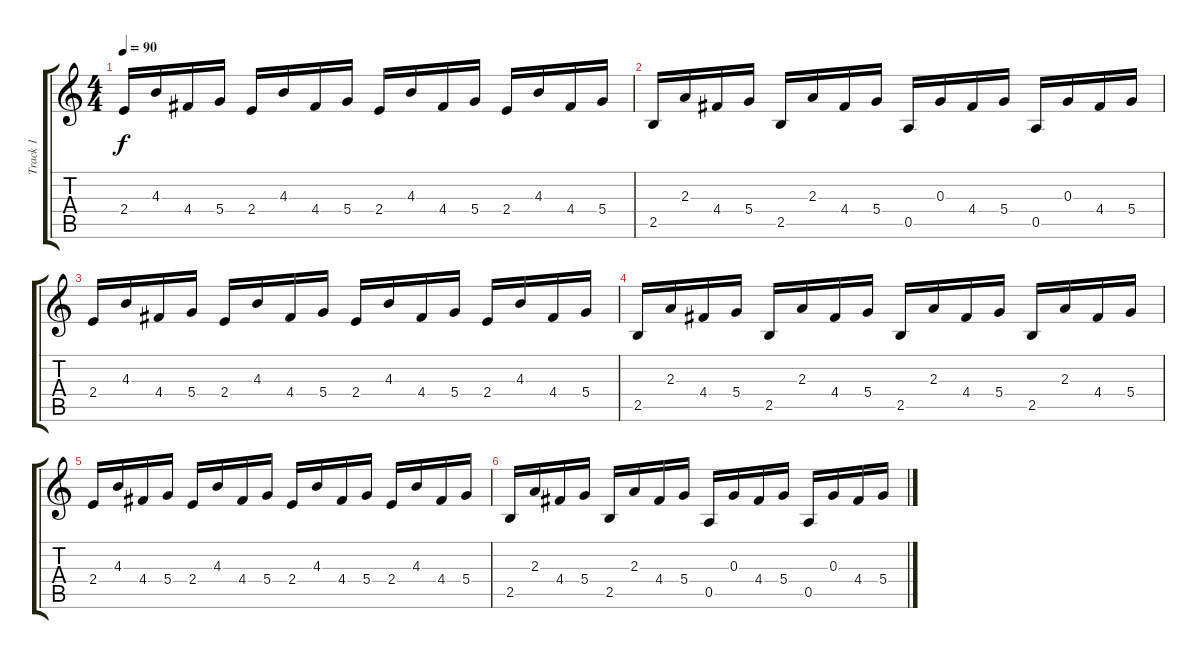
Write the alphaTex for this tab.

\track ("Track 1" "Track 1") {instrument acousticguitarnylon}
\staff {score tabs}
\tuning (E4 B3 G3 D3 A2 E2) {hide}
\ts (4 4)
\tempo 90
\clef g2
\ks c
2.4.16{dy f} 4.3.16 4.4.16 5.4.16 2.4.16 4.3.16 4.4.16 5.4.16 2.4.16 4.3.16 4.4.16 5.4.16 2.4.16 4.3.16 4.4.16 5.4.16 |
2.5.16 2.3.16 4.4.16 5.4.16 2.5.16 2.3.16 4.4.16 5.4.16 0.5.16 0.3.16 4.4.16 5.4.16 0.5.16 0.3.16 4.4.16 5.4.16 |
2.4.16 4.3.16 4.4.16 5.4.16 2.4.16 4.3.16 4.4.16 5.4.16 2.4.16 4.3.16 4.4.16 5.4.16 2.4.16 4.3.16 4.4.16 5.4.16 |
2.5.16 2.3.16 4.4.16 5.4.16 2.5.16 2.3.16 4.4.16 5.4.16 2.5.16 2.3.16 4.4.16 5.4.16 2.5.16 2.3.16 4.4.16 5.4.16 |
2.4.16 4.3.16 4.4.16 5.4.16 2.4.16 4.3.16 4.4.16 5.4.16 2.4.16 4.3.16 4.4.16 5.4.16 2.4.16 4.3.16 4.4.16 5.4.16 |
2.5.16 2.3.16 4.4.16 5.4.16 2.5.16 2.3.16 4.4.16 5.4.16 0.5.16 0.3.16 4.4.16 5.4.16 0.5.16 0.3.16 4.4.16 5.4.16
